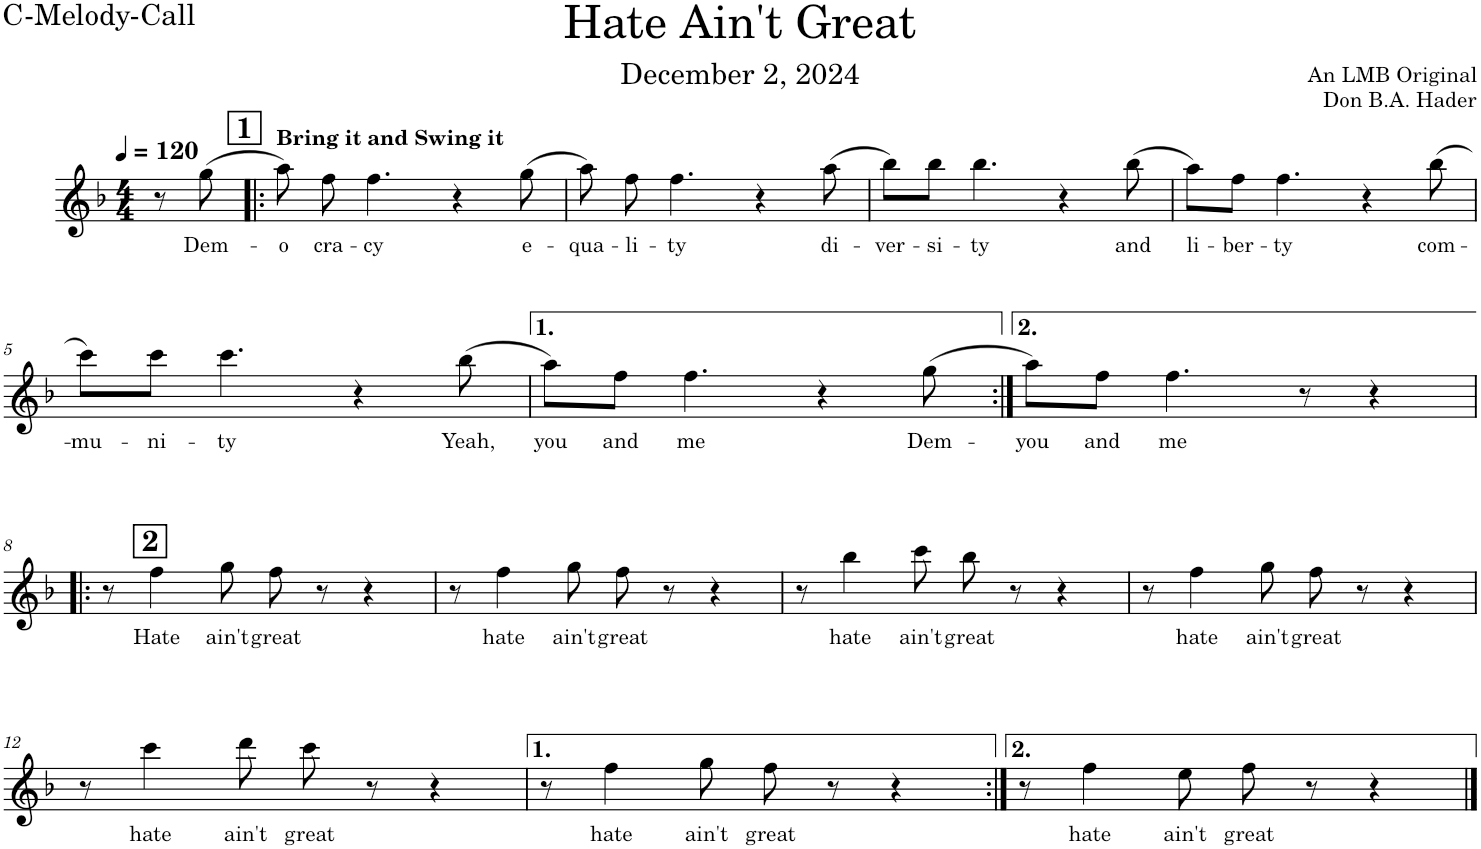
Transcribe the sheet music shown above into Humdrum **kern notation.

**kern	**text
*part1	*part1
*staff1	*staff1
*I"C - Call	*
*I'C (C)	*
*clefG2	*
*k[b-]	*
*M4/4	*
*MM120	*
=	=
8r	.
!	!LO:LY:b
(8gg\	Dem-
!!LO:REH:place=s1:a:B:cj:fs=14:t=1
=1!|:	=1!|:
!LO:TX:a:B:t=Bring it and Swing it	!
!	!LO:LY:b
8aa\)	-o
!	!LO:LY:b
8ff\	-cra-
!	!LO:LY:b
4.ff\	-cy
4r	.
!	!LO:LY:b
(8gg\	e-
=2	=2
!	!LO:LY:b
8aa\)	-qua-
!	!LO:LY:b
8ff\	-li-
!	!LO:LY:b
4.ff\	-ty
4r	.
!	!LO:LY:b
(8aa\	di-
=3	=3
!	!LO:LY:b
8bb-\L)	-ver-
!	!LO:LY:b
8bb-\J	-si-
!	!LO:LY:b
4.bb-\	-ty
4r	.
!	!LO:LY:b
(8bb-\	and
=4	=4
!	!LO:LY:b
8aa\L)	li-
!	!LO:LY:b
8ff\J	-ber-
!	!LO:LY:b
4.ff\	-ty
4r	.
!	!LO:LY:b
(8bb-\	com-
!!LO:LB:g=z
=5	=5
!	!LO:LY:b
8ccc\L)	-mu-
!	!LO:LY:b
8ccc\J	-ni-
!	!LO:LY:b
4.ccc\	-ty
4r	.
!	!LO:LY:b
(8bb-\	Yeah,
=6	=6
!	!LO:LY:b
8aa\L)	you
!	!LO:LY:b
8ff\J	and
!	!LO:LY:b
4.ff\	me
4r	.
!	!LO:LY:b
(8gg\	Dem-
=7:|!	=7:|!
!	!LO:LY:b
8aa\L)	-you
!	!LO:LY:b
8ff\J	and
!	!LO:LY:b
4.ff\	me
8r	.
4r	.
!!LO:LB:g=z
!!LO:REH:place=s1:a:B:cj:fs=14:t=2:qo=0.5
=8!|:	=8!|:
8r	.
!	!LO:LY:b
4ff\	Hate
!	!LO:LY:b
8gg\	ain't
!	!LO:LY:b
8ff\	great
8r	.
4r	.
=9	=9
8r	.
!	!LO:LY:b
4ff\	hate
!	!LO:LY:b
8gg\	ain't
!	!LO:LY:b
8ff\	great
8r	.
4r	.
=10	=10
8r	.
!	!LO:LY:b
4bb-\	hate
!	!LO:LY:b
8ccc\	ain't
!	!LO:LY:b
8bb-\	great
8r	.
4r	.
=11	=11
8r	.
!	!LO:LY:b
4ff\	hate
!	!LO:LY:b
8gg\	ain't
!	!LO:LY:b
8ff\	great
8r	.
4r	.
!!LO:LB:g=z
=12	=12
8r	.
!	!LO:LY:b
4ccc\	hate
!	!LO:LY:b
8ddd\	ain't
!	!LO:LY:b
8ccc\	great
8r	.
4r	.
=13	=13
8r	.
!	!LO:LY:b
4ff\	hate
!	!LO:LY:b
8gg\	ain't
!	!LO:LY:b
8ff\	great
8r	.
4r	.
=14:|!	=14:|!
8r	.
!	!LO:LY:b
4ff\	hate
!	!LO:LY:b
8ee\	ain't
!	!LO:LY:b
8ff\	great
8r	.
4r	.
==	==
*-	*-
